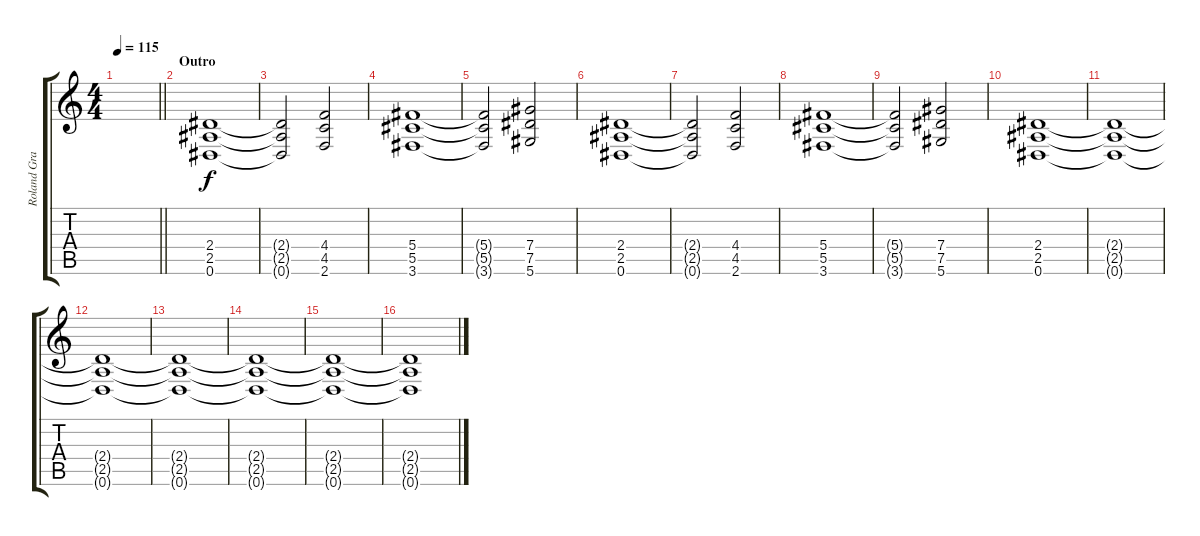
\track ("Roland Grapow (Rhythm Guitar)" "Roland Gra") {instrument overdrivenguitar}
\staff {score tabs}
\tuning (Eb4 Bb3 Gb3 Db3 Ab2 Eb2) {hide}
\ts (4 4)
\tempo 115
\clef g2
\barLineRight lightlight
\ks c
|
\section ("" "Outro")
(2.4 2.5 0.6).1 |
(2.4{t} 2.5{t} 0.6{t}).2 (4.4 4.5 2.6).2 |
(5.4 5.5 3.6).1 |
(5.4{t} 5.5{t} 3.6{t}).2 (7.4 7.5 5.6).2 |
(2.4 2.5 0.6).1 |
(2.4{t} 2.5{t} 0.6{t}).2 (4.4 4.5 2.6).2 |
(5.4 5.5 3.6).1 |
(5.4{t} 5.5{t} 3.6{t}).2 (7.4 7.5 5.6).2 |
(2.4 2.5 0.6).1 |
(2.4{t} 2.5{t} 0.6{t}).1 |
(2.4{t} 2.5{t} 0.6{t}).1 |
(2.4{t} 2.5{t} 0.6{t}).1 |
(2.4{t} 2.5{t} 0.6{t}).1{volume 0} |
(2.4{t} 2.5{t} 0.6{t}).1 |
(2.4{t} 2.5{t} 0.6{t}).1
